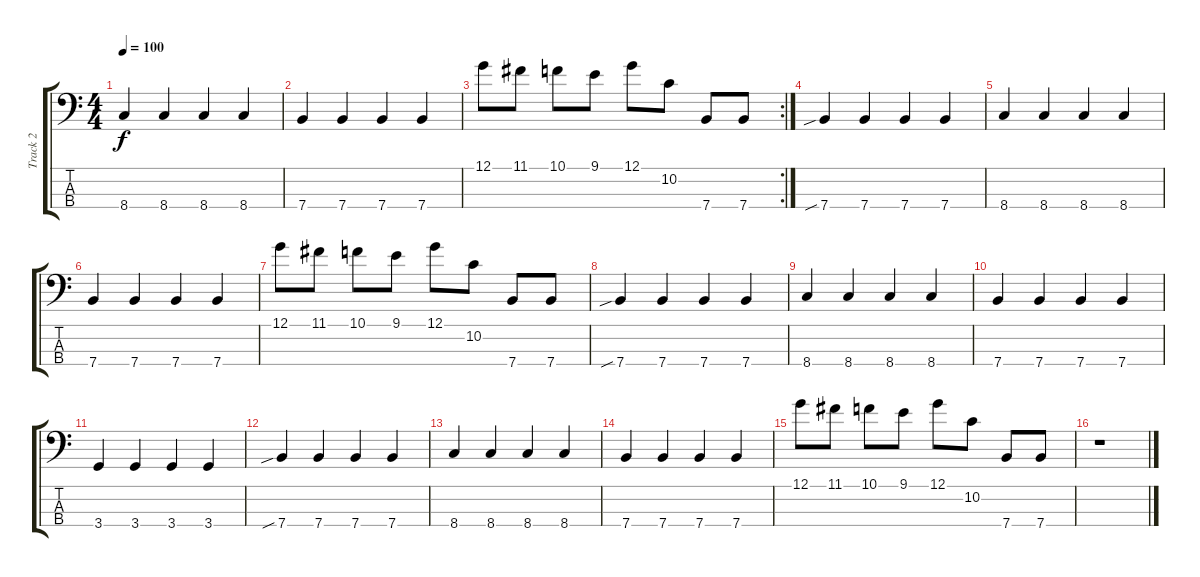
\track ("Track 2" "Track 2") {instrument electricbasspick}
\staff {score tabs}
\tuning (G2 D2 A1 E1) {hide}
\ts (4 4)
\tempo 100
\clef f4
\ks c
8.4.4{dy f} 8.4.4 8.4.4 8.4.4 |
7.4.4 7.4.4 7.4.4 7.4.4 |
\rc 2
12.1.8 11.1.8 10.1.8 9.1.8 12.1.8 10.2.8 7.4.8 7.4.8 |
7.4{sib}.4 7.4.4 7.4.4 7.4.4 |
8.4.4 8.4.4 8.4.4 8.4.4 |
7.4.4 7.4.4 7.4.4 7.4.4 |
12.1.8 11.1.8 10.1.8 9.1.8 12.1.8 10.2.8 7.4.8 7.4.8 |
7.4{sib}.4 7.4.4 7.4.4 7.4.4 |
8.4.4 8.4.4 8.4.4 8.4.4 |
7.4.4 7.4.4 7.4.4 7.4.4 |
3.4.4 3.4.4 3.4.4 3.4.4 |
7.4{sib}.4 7.4.4 7.4.4 7.4.4 |
8.4.4 8.4.4 8.4.4 8.4.4 |
7.4.4 7.4.4 7.4.4 7.4.4 |
12.1.8 11.1.8 10.1.8 9.1.8 12.1.8 10.2.8 7.4.8 7.4.8 |
r.1
